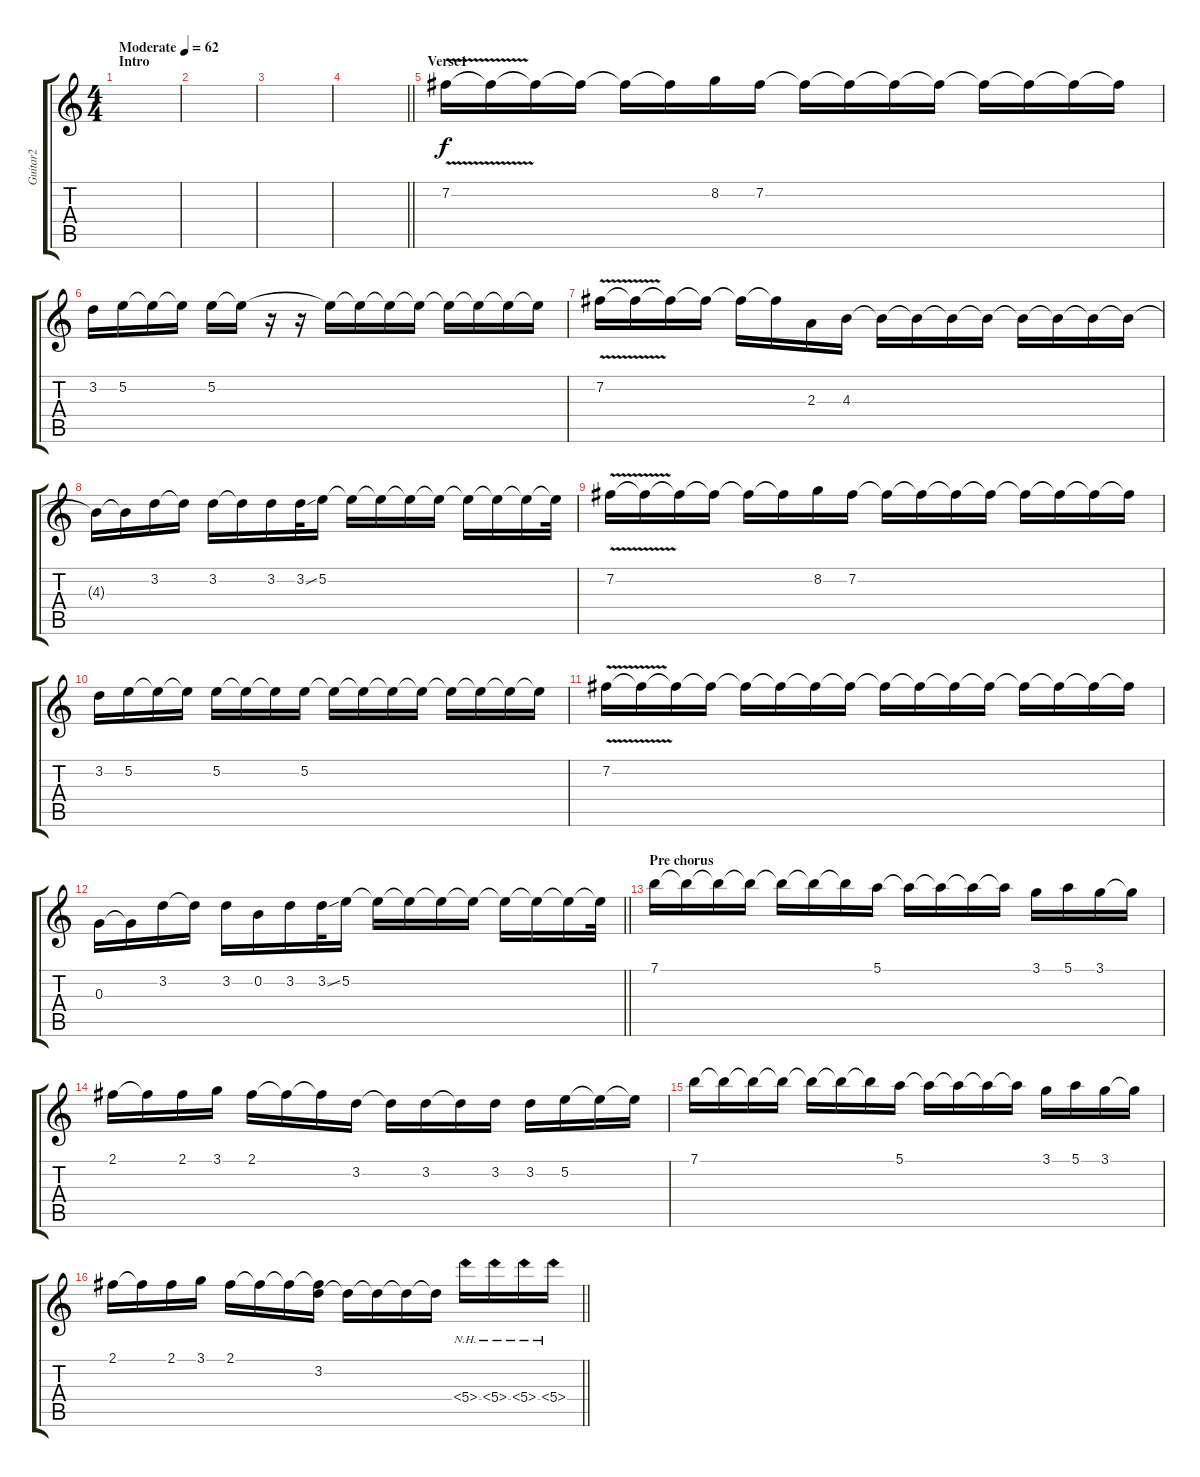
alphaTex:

\track ("Guitar2" "Guitar2") {instrument electricguitarjazz}
\staff {score tabs}
\tuning (E4 B3 G3 D3 A2 E2) {hide}
\ts (4 4)
\section ("" "Intro")
\tempo (62 "Moderate")
\clef g2
\ks c
|
|
|
\barLineRight lightlight
|
\section ("" "Verse1")
7.2{v}.16 7.2{t}.16 7.2{t}.16 7.2{t}.16 7.2{t}.16 7.2{t}.16 8.2.16 7.2.16 7.2{t}.16 7.2{t}.16 7.2{t}.16 7.2{t}.16 7.2{t}.16 7.2{t}.16 7.2{t}.16 7.2{t}.16 |
3.2.16 5.2.16 5.2{t}.16 5.2{t}.16 5.2.16 5.2{t}.16 r.16 r.16 5.2{t}.16 5.2{t}.16 5.2{t}.16 5.2{t}.16 5.2{t}.16 5.2{t}.16 5.2{t}.16 5.2{t}.16 |
7.2{v}.16 7.2{t}.16 7.2{t}.16 7.2{t}.16 7.2{t}.16 7.2{t}.16 2.3.16 4.3.16 4.3{t}.16 4.3{t}.16 4.3{t}.16 4.3{t}.16 4.3{t}.16 4.3{t}.16 4.3{t}.16 4.3{t}.16 |
4.3{t}.16 4.3{t}.16 3.2.16 3.2{t}.16 3.2.16 3.2{t}.16 3.2.16 3.2{ss}.32 5.2.16 5.2{t}.16 5.2{t}.16 5.2{t}.16 5.2{t}.16 5.2{t}.16 5.2{t}.16 5.2{t}.16 5.2{t}.32 |
7.2{v}.16 7.2{t}.16 7.2{t}.16 7.2{t}.16 7.2{t}.16 7.2{t}.16 8.2.16 7.2.16 7.2{t}.16 7.2{t}.16 7.2{t}.16 7.2{t}.16 7.2{t}.16 7.2{t}.16 7.2{t}.16 7.2{t}.16 |
3.2.16 5.2.16 5.2{t}.16 5.2{t}.16 5.2.16 5.2{t}.16 5.2{t}.16 5.2.16 5.2{t}.16 5.2{t}.16 5.2{t}.16 5.2{t}.16 5.2{t}.16 5.2{t}.16 5.2{t}.16 5.2{t}.16 |
7.2{v}.16 7.2{t}.16 7.2{t}.16 7.2{t}.16 7.2{t}.16 7.2{t}.16 7.2{t}.16 7.2{t}.16 7.2{t}.16 7.2{t}.16 7.2{t}.16 7.2{t}.16 7.2{t}.16 7.2{t}.16 7.2{t}.16 7.2{t}.16 |
\barLineRight lightlight
0.3.16 0.3{t}.16 3.2.16 3.2{t}.16 3.2.16 0.2.16 3.2.16 3.2{ss}.32 5.2.16 5.2{t}.16 5.2{t}.16 5.2{t}.16 5.2{t}.16 5.2{t}.16 5.2{t}.16 5.2{t}.16 5.2{t}.32 |
\section ("" "Pre chorus")
7.1.16 7.1{t}.16 7.1{t}.16 7.1{t}.16 7.1{t}.16 7.1{t}.16 7.1{t}.16 5.1.16 5.1{t}.16 5.1{t}.16 5.1{t}.16 5.1{t}.16 3.1.16 5.1.16 3.1.16 3.1{t}.16 |
2.1.16 2.1{t}.16 2.1.16 3.1.16 2.1.16 2.1{t}.16 2.1{t}.16 3.2.16 3.2{t}.16 3.2.16 3.2{t}.16 3.2.16 3.2.16 5.2.16 5.2{t}.16 5.2{t}.16 |
7.1.16 7.1{t}.16 7.1{t}.16 7.1{t}.16 7.1{t}.16 7.1{t}.16 7.1{t}.16 5.1.16 5.1{t}.16 5.1{t}.16 5.1{t}.16 5.1{t}.16 3.1.16 5.1.16 3.1.16 3.1{t}.16 |
\barLineRight lightlight
2.1.16 2.1{t}.16 2.1.16 3.1.16 2.1.16 2.1{t}.16 2.1{t}.16 (2.1{t} 3.2).16 3.2{t}.16 3.2{t}.16 3.2{t}.16 3.2{t}.16 5.4{nh}.16{instrument distortionguitar} 5.4{nh}.16 5.4{nh}.16 5.4{nh}.16
